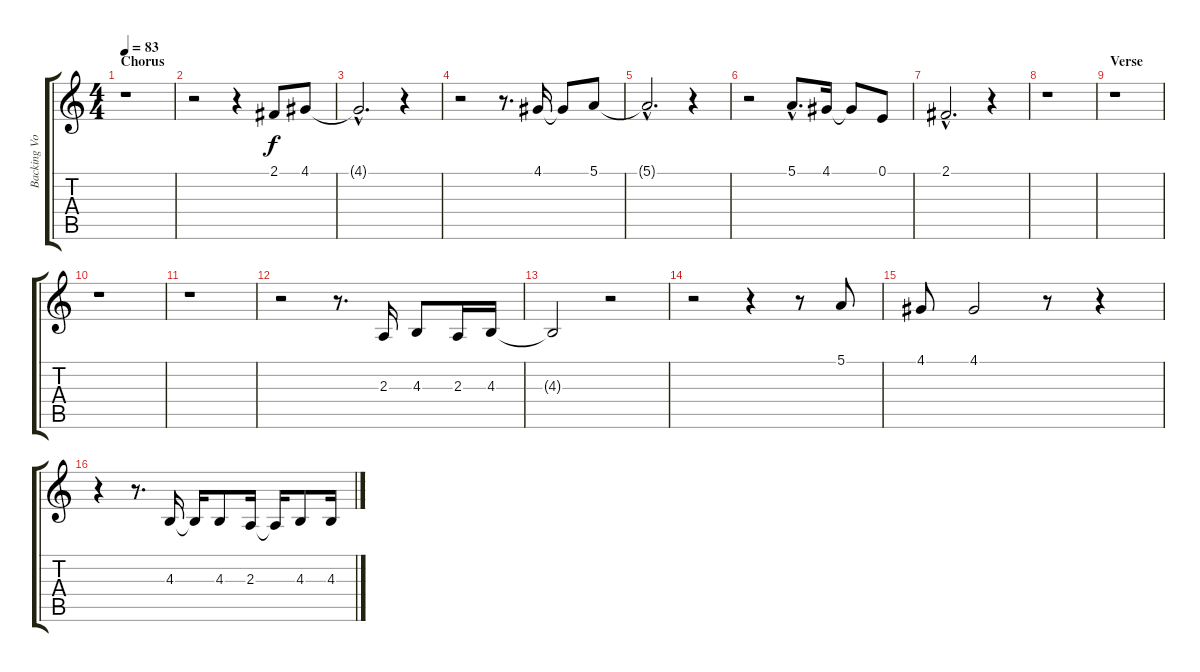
\track ("Backing Vox" "Backing Vo") {instrument tenorsax}
\staff {score tabs}
\tuning (E4 B3 G3 D3 A2 E2) {hide}
\ts (4 4)
\section ("" "Chorus")
\tempo 83
\clef g2
\ks c
r.1{dy f} |
r.2 r.4 2.1.8 4.1.8 |
4.1{hac t}.2{d} r.4 |
r.2 r.8{d} 4.1.16 4.1{t}.8 5.1.8 |
5.1{hac t}.2{d} r.4 |
r.2 5.1{hac}.8{d} 4.1.16 4.1{t}.8 0.1.8 |
2.1{hac}.2{d} r.4 |
r.1 |
\section ("" "Verse")
r.1 |
r.1 |
r.1 |
r.2 r.8{d} 2.3.16 4.3.8 2.3.16 4.3.16 |
4.3{t}.2 r.2 |
r.2 r.4 r.8 5.1.8 |
4.1.8 4.1.2 r.8 r.4 |
r.4 r.8{d} 4.3.16 4.3{t}.16 4.3.8 2.3.16 2.3{t}.16 4.3.8 4.3.16
